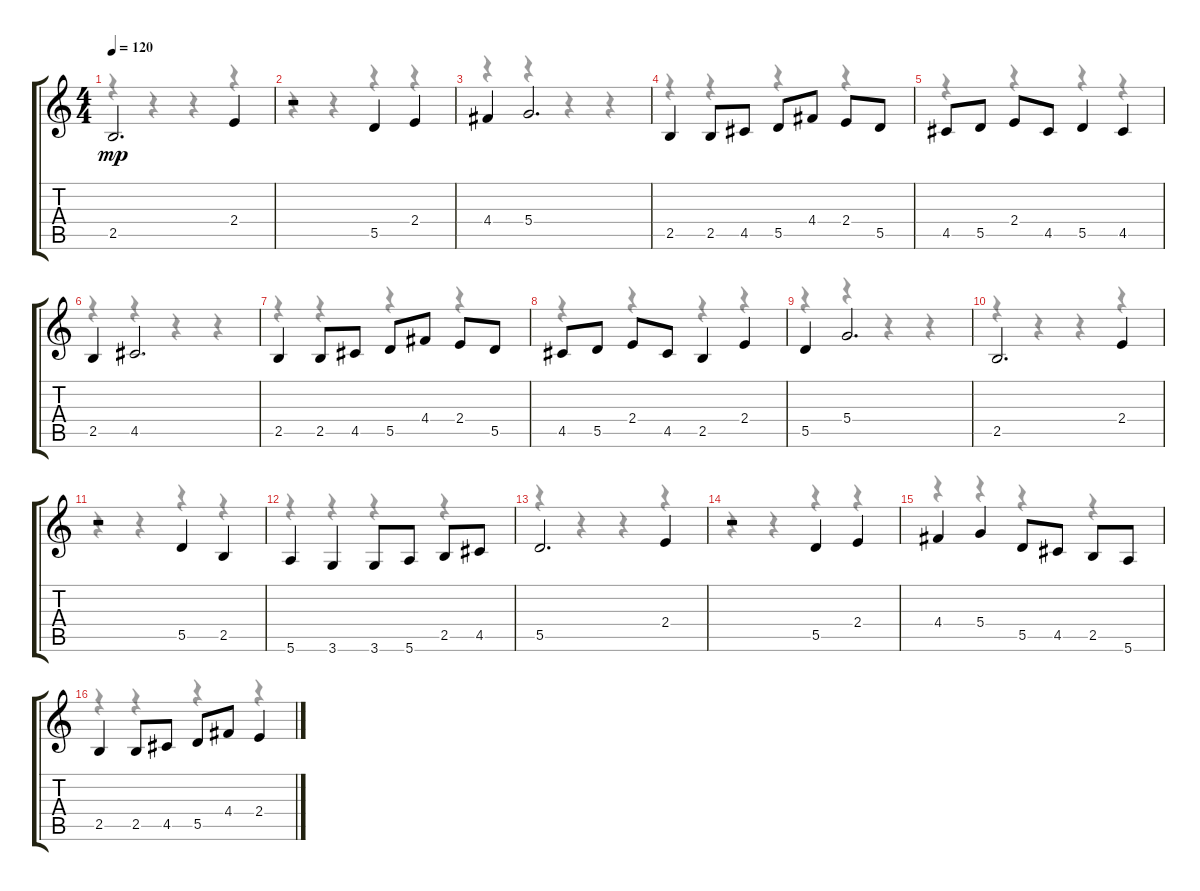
\track "" {instrument acousticguitarnylon}
\staff {score tabs}
\tuning (E4 B3 G3 D3 A2 E2) {hide}
\voice
\ts (4 4)
\tempo 120
\clef g2
\ks c
2.5.2{d dy mp} 2.4.4 |
r.2 5.5.4 2.4.4 |
4.4.4 5.4.2{d} |
2.5.4 2.5.8 4.5.8 5.5.8 4.4.8 2.4.8 5.5.8 |
4.5.8 5.5.8 2.4.8 4.5.8 5.5.4 4.5.4 |
2.5.4 4.5.2{d} |
2.5.4 2.5.8 4.5.8 5.5.8 4.4.8 2.4.8 5.5.8 |
4.5.8 5.5.8 2.4.8 4.5.8 2.5.4 2.4.4 |
5.5.4 5.4.2{d} |
2.5.2{d} 2.4.4 |
r.2 5.5.4 2.5.4 |
5.6.4 3.6.4 3.6.8 5.6.8 2.5.8 4.5.8 |
5.5.2{d} 2.4.4 |
r.2 5.5.4 2.4.4 |
4.4.4 5.4.4 5.5.8 4.5.8 2.5.8 5.6.8 |
2.5.4 2.5.8 4.5.8 5.5.8 4.4.8 2.4.4
\voice
\clef g2
\ottava regular
\simile none
\ks c
r.4{dy f} r.4 r.4 r.4 |
r.4 r.4 r.4 r.4 |
r.4 r.4 r.4 r.4 |
r.4 r.4 r.4 r.4 |
r.4 r.4 r.4 r.4 |
r.4 r.4 r.4 r.4 |
r.4 r.4 r.4 r.4 |
r.4 r.4 r.4 r.4 |
r.4 r.4 r.4 r.4 |
r.4 r.4 r.4 r.4 |
r.4 r.4 r.4 r.4 |
r.4 r.4 r.4 r.4 |
r.4 r.4 r.4 r.4 |
r.4 r.4 r.4 r.4 |
r.4 r.4 r.4 r.4 |
r.4 r.4 r.4 r.4
